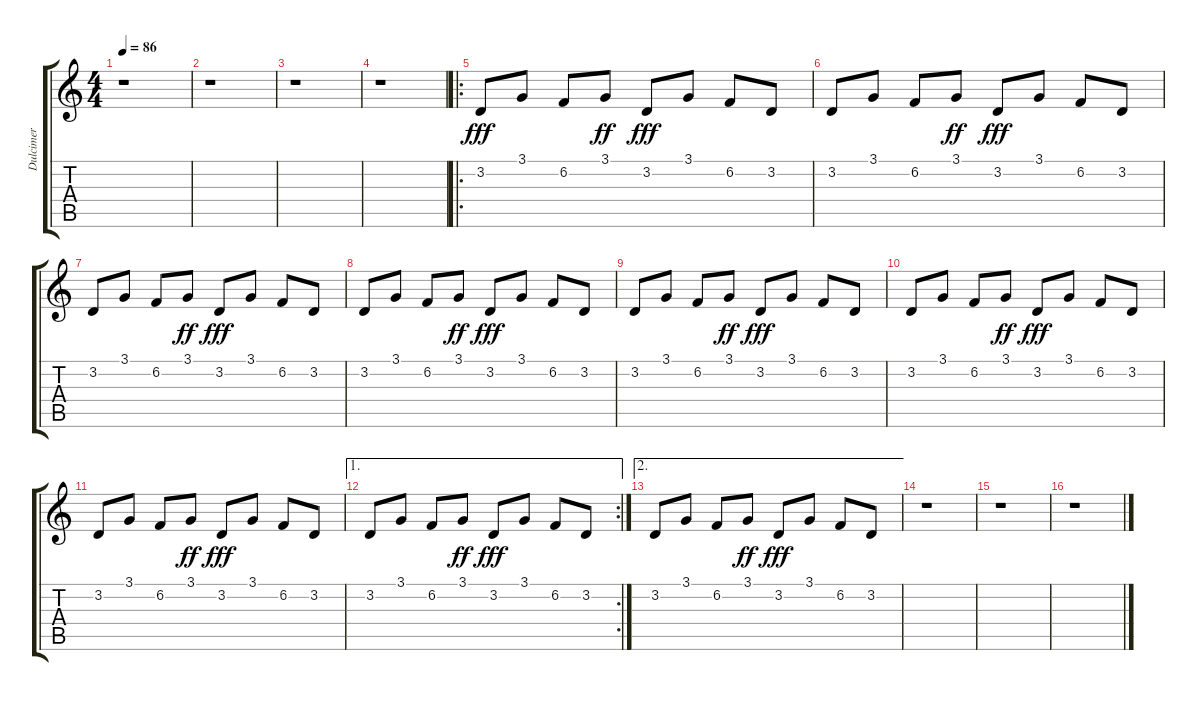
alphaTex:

\track ("Dulcimer" "Dulcimer") {instrument dulcimer}
\staff {score tabs}
\tuning (E4 B3 G3 D3 A2 E2) {hide}
\ts (4 4)
\tempo 86
\clef g2
\ks c
r.1{dy fff} |
r.1 |
r.1 |
r.1 |
\ro
3.2.8 3.1.8 6.2.8 3.1.8{dy ff} 3.2.8{dy fff} 3.1.8 6.2.8 3.2.8 |
3.2.8 3.1.8 6.2.8 3.1.8{dy ff} 3.2.8{dy fff} 3.1.8 6.2.8 3.2.8 |
3.2.8 3.1.8 6.2.8 3.1.8{dy ff} 3.2.8{dy fff} 3.1.8 6.2.8 3.2.8 |
3.2.8 3.1.8 6.2.8 3.1.8{dy ff} 3.2.8{dy fff} 3.1.8 6.2.8 3.2.8 |
3.2.8 3.1.8 6.2.8 3.1.8{dy ff} 3.2.8{dy fff} 3.1.8 6.2.8 3.2.8 |
3.2.8 3.1.8 6.2.8 3.1.8{dy ff} 3.2.8{dy fff} 3.1.8 6.2.8 3.2.8 |
3.2.8 3.1.8 6.2.8 3.1.8{dy ff} 3.2.8{dy fff} 3.1.8 6.2.8 3.2.8 |
\ae 1
\rc 2
3.2.8 3.1.8 6.2.8 3.1.8{dy ff} 3.2.8{dy fff} 3.1.8 6.2.8 3.2.8 |
\ae 2
3.2.8 3.1.8 6.2.8 3.1.8{dy ff} 3.2.8{dy fff} 3.1.8 6.2.8 3.2.8 |
r.1 |
r.1 |
r.1
